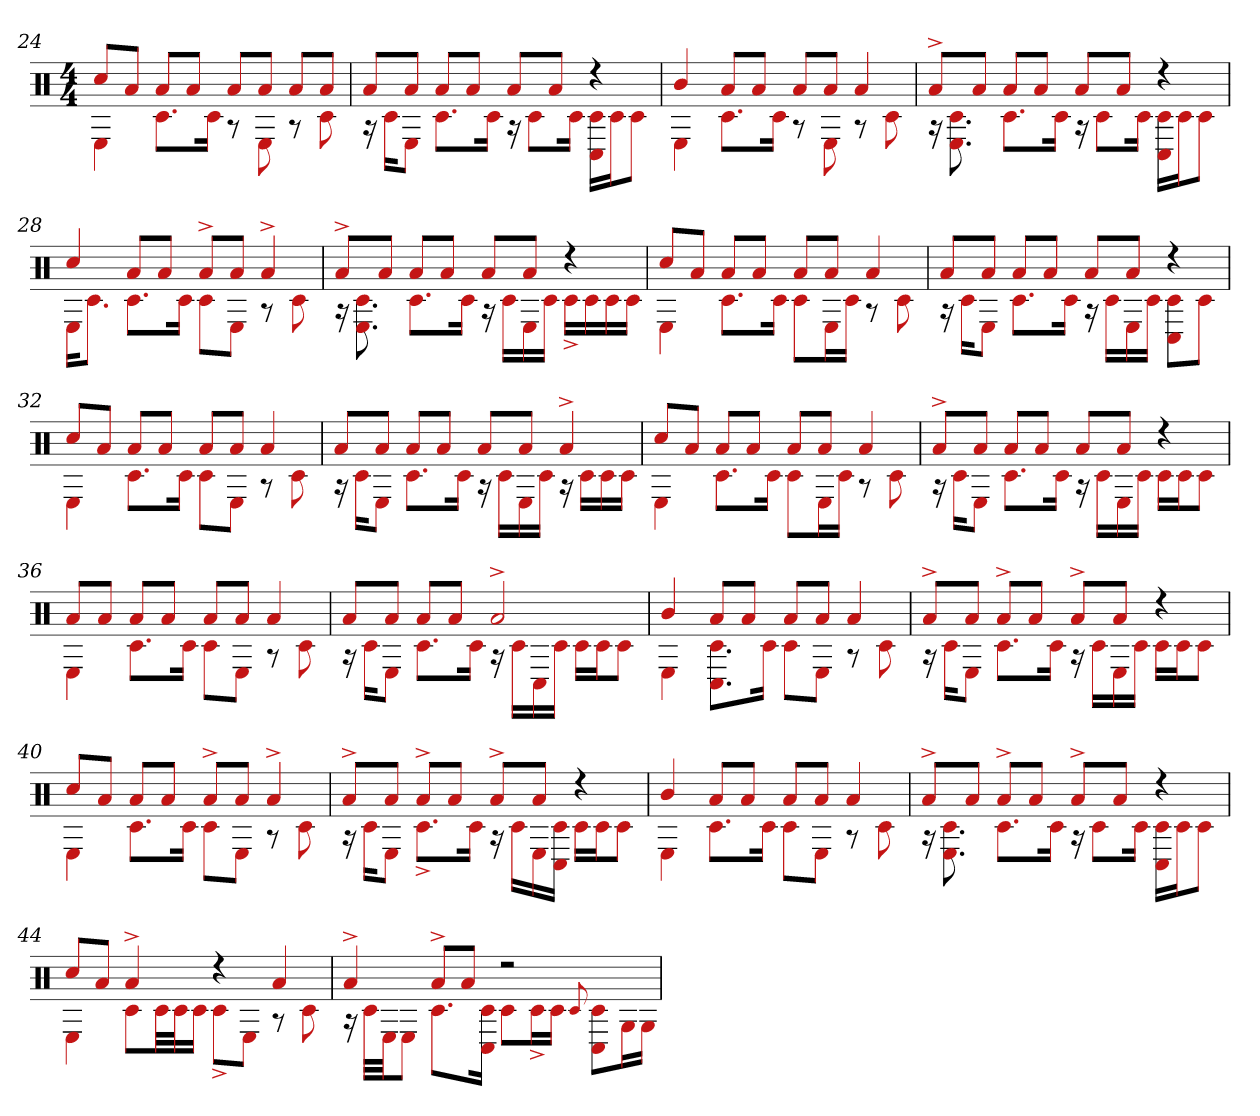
**kern
*part1
*staff1
*clefX
*k[]
*M4/4
=24
*^
8cc#L	4E
8aJ	.
8aL	8.c#L
8aJ	.
.	16c#Jk
8aL	8r
8aJ	8E
8aL	8r
8aJ	8c#
=25	=25
8aL	16r
.	16c#KL
8aJ	8EJ
8aL	8.c#L
8aJ	.
.	16c#Jk
8aL	16r
.	8c#L
8aJ	.
.	16c#Jk
4r	16C# 16c#LL
.	16c#J
.	8c#J
=26	=26
4b	4E
8aL	8.c#L
8aJ	.
.	16c#Jk
8aL	8r
8aJ	8E
4a	8r
.	8c#
=27	=27
8a^L	16r
.	8.c# 8.E
8aJ	.
8aL	8.c#L
8aJ	.
.	16c#Jk
8aL	16r
.	8c#L
8aJ	.
.	16c#Jk
4r	16C# 16c#LL
.	16c#J
.	8c#J
=28	=28
4cc#	16EKL
.	8.c#J
8aL	8.c#L
8aJ	.
.	16c#Jk
8a^L	8c#L
8aJ	8EJ
4a^	8r
.	8c#
=29	=29
8a^L	16r
.	8.c# 8.E
8aJ	.
8aL	8.c#L
8aJ	.
.	16c#Jk
8aL	16r
.	16c#LL
8aJ	16E
.	16c#JJ
4r	16c#^LL
.	16c#
.	16c#
.	16c#JJ
=30	=30
8cc#L	4E
8aJ	.
8aL	8.c#L
8aJ	.
.	16c#Jk
8aL	8c#L
8aJ	16EL
.	16c#JJ
4a	8r
.	8c#
=31	=31
8aL	16r
.	16c#KL
8aJ	8EJ
8aL	8.c#L
8aJ	.
.	16c#Jk
8aL	16r
.	16c#LL
8aJ	16E
.	16c#JJ
4r	8C# 8c#L
.	8c#J
=32	=32
8cc#L	4E
8aJ	.
8aL	8.c#L
8aJ	.
.	16c#Jk
8aL	8c#L
8aJ	8EJ
4a	8r
.	8c#
=33	=33
8aL	16r
.	16c#KL
8aJ	8EJ
8aL	8.c#L
8aJ	.
.	16c#Jk
8aL	16r
.	16c#LL
8aJ	16E
.	16c#JJ
4a^	16r
.	16c#LL
.	16c#
.	16c#JJ
=34	=34
8cc#L	4E
8aJ	.
8aL	8.c#L
8aJ	.
.	16c#Jk
8aL	8c#L
8aJ	16EL
.	16c#JJ
4a	8r
.	8c#
=35	=35
8a^L	16r
.	16c#KL
8aJ	8EJ
8aL	8.c#L
8aJ	.
.	16c#Jk
8aL	16r
.	16c#LL
8aJ	16E
.	16c#JJ
4r	16c#LL
.	16c#J
.	8c#J
=36	=36
8aL	4E
8aJ	.
8aL	8.c#L
8aJ	.
.	16c#Jk
8aL	8c#L
8aJ	8EJ
4a	8r
.	8c#
=37	=37
8aL	16r
.	16c#KL
8aJ	8EJ
8aL	8.c#L
8aJ	.
.	16c#Jk
2a^	16r
.	16c#LL
.	16C#
.	16c#JJ
.	16c#LL
.	16c#J
.	8c#J
=38	=38
4b	4E
8aL	8.C# 8.c#L
8aJ	.
.	16c#Jk
8aL	8c#L
8aJ	8EJ
4a	8r
.	8c#
=39	=39
8a^L	16r
.	16c#KL
8aJ	8EJ
8a^L	8.c#L
8aJ	.
.	16c#Jk
8a^L	16r
.	16c#LL
8aJ	16E
.	16c#JJ
4r	16c#LL
.	16c#J
.	8c#J
=40	=40
8cc#L	4E
8aJ	.
8aL	8.c#L
8aJ	.
.	16c#Jk
8a^L	8c#L
8aJ	8EJ
4a^	8r
.	8c#
=41	=41
8a^L	16r
.	16c#KL
8aJ	8EJ
8a^L	8.c#^L
8aJ	.
.	16c#Jk
8a^L	16r
.	16c#LL
8aJ	16E
.	16c# 16C#JJ
4r	16c#LL
.	16c#J
.	8c#J
=42	=42
4b	4E
8aL	8.c#L
8aJ	.
.	16c#Jk
8aL	8c#L
8aJ	8EJ
4a	8r
.	8c#
=43	=43
8a^L	16r
.	8.c# 8.E
8aJ	.
8a^L	8.c#L
8aJ	.
.	16c#Jk
8a^L	16r
.	8c#L
8aJ	.
.	16c#Jk
4r	16C# 16c#LL
.	16c#J
.	8c#J
=44	=44
8cc#L	4E
8aJ	.
4a^	8c#L
.	32c#LL
.	32c#J
.	16c#JJ
4r	8c#^L
.	8EJ
4a	8r
.	8c#
=45	=45
4a^	16r
.	32c#LLL
.	32EJJ
.	8EJ
8a^L	8.c#L
8aJ	.
.	16c# 16C#Jk
2r	8c#L
.	16c#^L
.	16c#JJ
.	8qqc#
.	8C# 8c#L
.	16GL
.	16GJJ
*v	*v
=
*-
